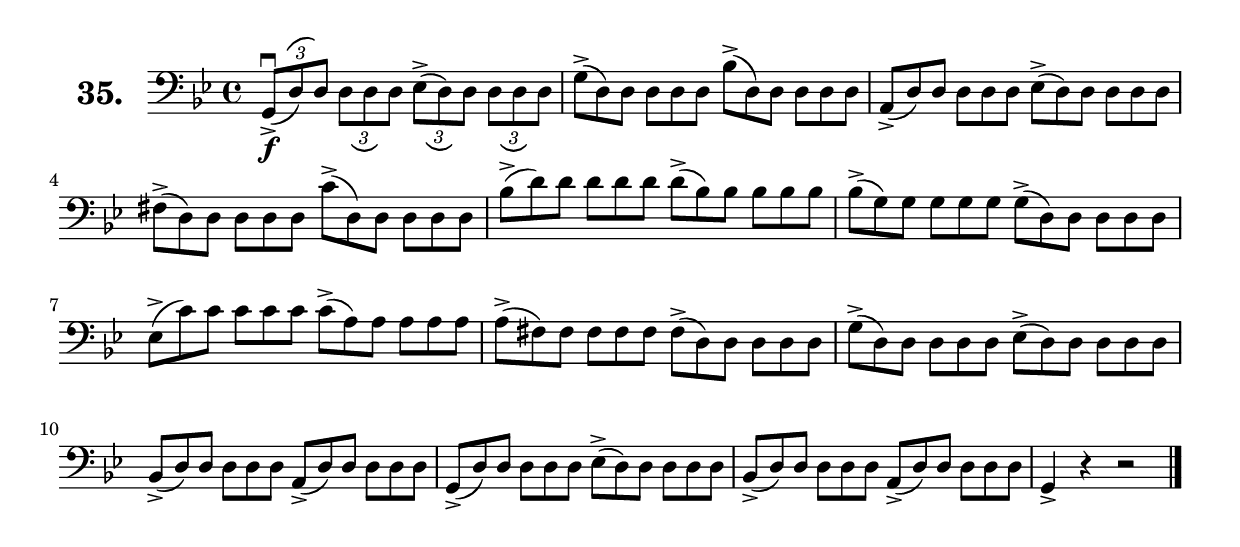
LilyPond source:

\version "2.18.2"

\include "../global-files/tuplet-bow.ily"

\score {
  \new StaffGroup = "" \with {
    instrumentName = \markup { \bold \huge { \larger "35." }}
  }
  <<
    \new Staff = "celloI"
    \relative c {
      \clef bass
      \key g \minor
      \time 4/4

      \tuplet 3/2 4 {
        g8\downbow\f(-> d') d d d d es(-> d) d d d d | %01

        \omit TupletNumber
        \override TupletBracket.stencil = ##f

        g(-> d) d d d d bes'(-> d,) d d d d          | %02
        a(-> d) d d d d es(-> d) d d d d             | %03
        fis(-> d) d d d d c'(-> d,) d d d d          | %04
        bes'(-> d) d d d d d(-> bes) bes bes bes bes | %05
        bes(-> g) g g g g g(-> d) d d d d            | %06
        es(-> c') c c c c c(-> a) a a a a            | %07
        a(-> fis) fis fis fis fis fis(-> d) d d d d  | %08
        g(-> d) d d d d es(-> d) d d d d             | %09
        bes(-> d) d d d d a(-> d) d d d d            | %10
        g,(-> d') d d d d es(-> d) d d d d           | %11
        bes(-> d) d d d d a(-> d) d d d d            | %12
      }
      g,4-> r r2 \bar "|."                           | %13

    }
  >>
  \layout {
    \printTupletBow
  }
  \midi {}
  \header {
    composer = "Sebastian Lee"
    %opus = "Op. 70"
  }
}
